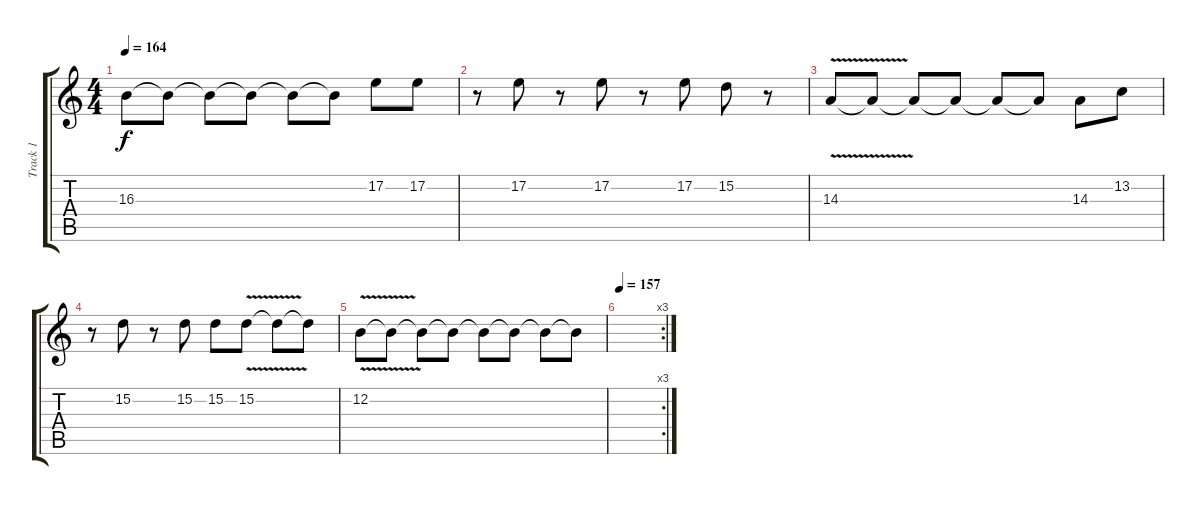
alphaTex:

\track ("Track 1" "Track 1") {instrument lead5charang}
\staff {score tabs}
\tuning (E4 B3 G3 D3 A2 E2) {hide}
\ts (4 4)
\tempo 164
\clef g2
\ks c
16.3{t}.8{dy f} 16.3{t}.8 16.3{t}.8 16.3{t}.8 16.3{t}.8 16.3{t}.8 17.2.8 17.2.8 |
r.8 17.2.8 r.8 17.2.8 r.8 17.2.8 15.2.8 r.8 |
14.3{v}.8 14.3{t}.8 14.3{t}.8 14.3{t}.8 14.3{t}.8 14.3{t}.8 14.3.8 13.2.8 |
r.8 15.2.8 r.8 15.2.8 15.2.8 15.2{v}.8 15.2{t}.8 15.2{t}.8 |
12.2{v}.8 12.2{t}.8 12.2{t}.8 12.2{t}.8 12.2{t}.8 12.2{t}.8 12.2{t}.8 12.2{t}.8 |
\rc 3
\tempo 157
